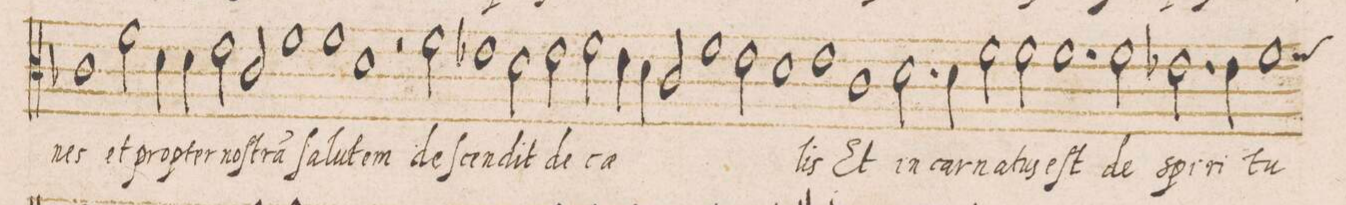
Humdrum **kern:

**kern	**text
*I"CANTUS	*
*clefC3	*
*k[b-]	*
*met(C)	*
*M2/1	*
1cny	-nes
2fny\	et
4d\	pro-
4d\	-pter
=47-	=47-
2e\	noſ-
2c/	-tra(m)
1f	ſa-
=48-	=48-
1f	-lu-
1d	-tem
=49-	=49-
2r	.
2f\	de-
1e-X	-ſcen-
=50-	=50-
2d\	-dit
2eny\	de
2f\	coe-
4e\	.
4d\	.
=51-	=51-
2c/	.
1f	.
2e\	.
=52-	=52-
1d	.
1e	-lis
=53-	=53-
1c	Et
2.d\	in-
4d\	-car-
=54-	=54-
2f\	-na-
2f\	-tus
1.f	eſt
=55-	=55-
2f\	de
2.e-X\	spi-
4e-\	-ri-
=56-	=56-
*custos:f	*
1f	-tu
*-	*-
